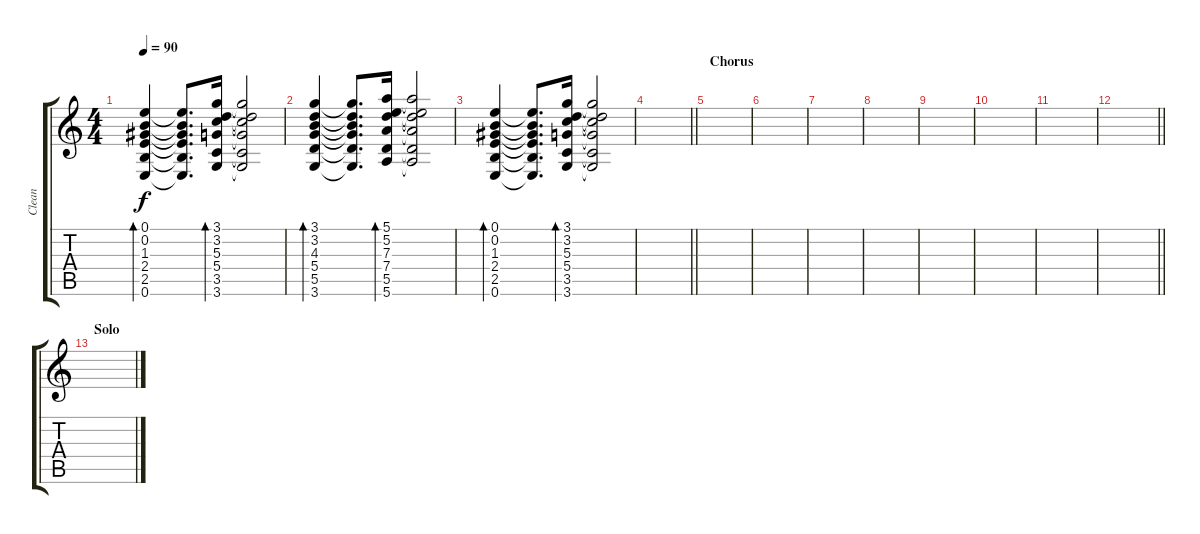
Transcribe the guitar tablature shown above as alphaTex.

\track ("Clean" "Clean") {instrument electricguitarclean}
\staff {score tabs}
\tuning (E4 B3 G3 D3 A2 E2) {hide}
\ts (4 4)
\tempo 90
\clef g2
\ks c
(0.1 0.2 1.3 2.4 2.5 0.6).4{bd 120 dy f} (0.1{t} 0.2{t} 1.3{t} 2.4{t} 2.5{t} 0.6{t}).8{d} (3.1 3.2 5.3 5.4 3.5 3.6).16{bd 120} (3.1{t} 3.2{t} 5.3{t} 5.4{t} 3.5{t} 3.6{t}).2 |
(3.1 3.2 4.3 5.4 5.5 3.6).4{bd 120} (3.1{t} 3.2{t} 4.3{t} 5.4{t} 5.5{t} 3.6{t}).8{d} (5.1 5.2 7.3 7.4 5.5 5.6).16{bd 120} (5.1{t} 5.2{t} 7.3{t} 7.4{t} 5.5{t} 5.6{t}).2 |
(0.1 0.2 1.3 2.4 2.5 0.6).4{bd 120} (0.1{t} 0.2{t} 1.3{t} 2.4{t} 2.5{t} 0.6{t}).8{d} (3.1 3.2 5.3 5.4 3.5 3.6).16{bd 120} (3.1{t} 3.2{t} 5.3{t} 5.4{t} 3.5{t} 3.6{t}).2 |
\barLineRight lightlight
|
\section ("" "Chorus")
|
|
|
|
|
|
|
\barLineRight lightlight
|
\section ("" "Solo")
